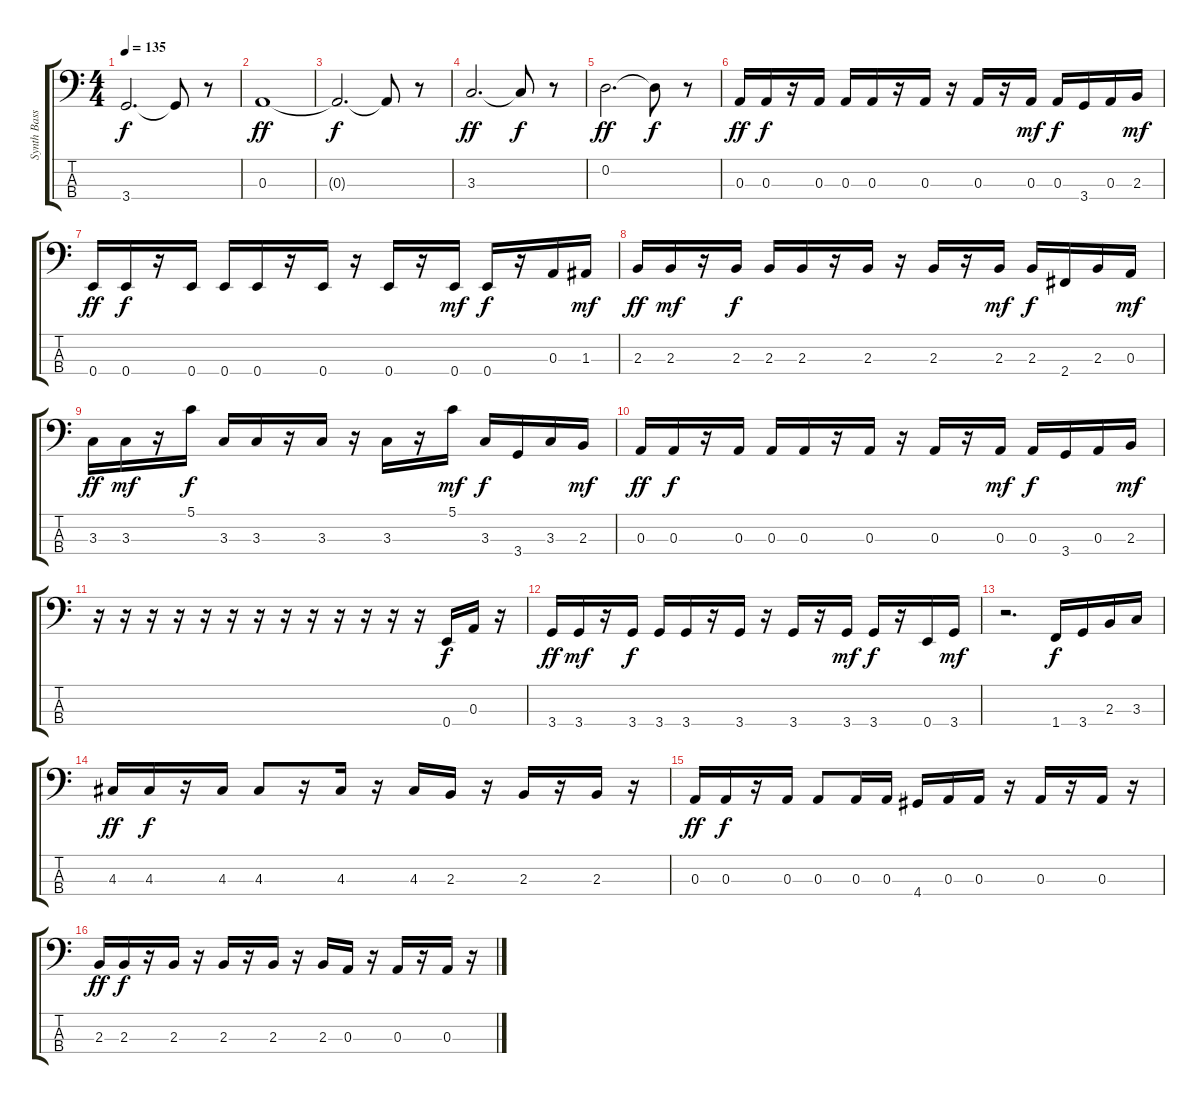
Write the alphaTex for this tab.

\track ("Synth Bass                          " "Synth Bass") {instrument synthbass2}
\staff {score tabs}
\tuning (G2 D2 A1 E1) {hide}
\ts (4 4)
\tempo 135
\clef f4
\ks c
3.4{t}.2{d dy f} 3.4{t}.8 r.8 |
0.3.1{dy ff} |
0.3{t}.2{d dy f} 0.3{t}.8 r.8 |
3.3.2{d dy ff} 3.3{t}.8{dy f} r.8 |
0.2.2{d dy ff} 0.2{t}.8{dy f} r.8 |
0.3.16{dy ff} 0.3.16{dy f} r.16 0.3.16 0.3.16 0.3.16 r.16 0.3.16 r.16 0.3.16 r.16 0.3.16{dy mf} 0.3.16{dy f} 3.4.16 0.3.16 2.3.16{dy mf} |
0.4.16{dy ff} 0.4.16{dy f} r.16 0.4.16 0.4.16 0.4.16 r.16 0.4.16 r.16 0.4.16 r.16 0.4.16{dy mf} 0.4.16{dy f} r.16 0.3.16 1.3.16{dy mf} |
2.3.16{dy ff} 2.3.16{dy mf} r.16 2.3.16{dy f} 2.3.16 2.3.16 r.16 2.3.16 r.16 2.3.16 r.16 2.3.16{dy mf} 2.3.16{dy f} 2.4.16 2.3.16 0.3.16{dy mf} |
3.3.16{dy ff} 3.3.16{dy mf} r.16 5.1.16{dy f} 3.3.16 3.3.16 r.16 3.3.16 r.16 3.3.16 r.16 5.1.16{dy mf} 3.3.16{dy f} 3.4.16 3.3.16 2.3.16{dy mf} |
0.3.16{dy ff} 0.3.16{dy f} r.16 0.3.16 0.3.16 0.3.16 r.16 0.3.16 r.16 0.3.16 r.16 0.3.16{dy mf} 0.3.16{dy f} 3.4.16 0.3.16 2.3.16{dy mf} |
r.16 r.16 r.16 r.16 r.16 r.16 r.16 r.16 r.16 r.16 r.16 r.16 r.16 0.4.16{dy f} 0.3.16 r.16 |
3.4.16{dy ff} 3.4.16{dy mf} r.16 3.4.16{dy f} 3.4.16 3.4.16 r.16 3.4.16 r.16 3.4.16 r.16 3.4.16{dy mf} 3.4.16{dy f} r.16 0.4.16 3.4.16{dy mf} |
r.2{d} 1.4.16{dy f} 3.4.16 2.3.16 3.3.16 |
4.3.16{dy ff} 4.3.16{dy f} r.16 4.3.16 4.3.8 r.16 4.3.16 r.16 4.3.16 2.3.16 r.16 2.3.16 r.16 2.3.16 r.16 |
0.3.16{dy ff} 0.3.16{dy f} r.16 0.3.16 0.3.8 0.3.16 0.3.16 4.4.16 0.3.16 0.3.16 r.16 0.3.16 r.16 0.3.16 r.16 |
2.3.16{dy ff} 2.3.16{dy f} r.16 2.3.16 r.16 2.3.16 r.16 2.3.16 r.16 2.3.16 0.3.16 r.16 0.3.16 r.16 0.3.16 r.16
